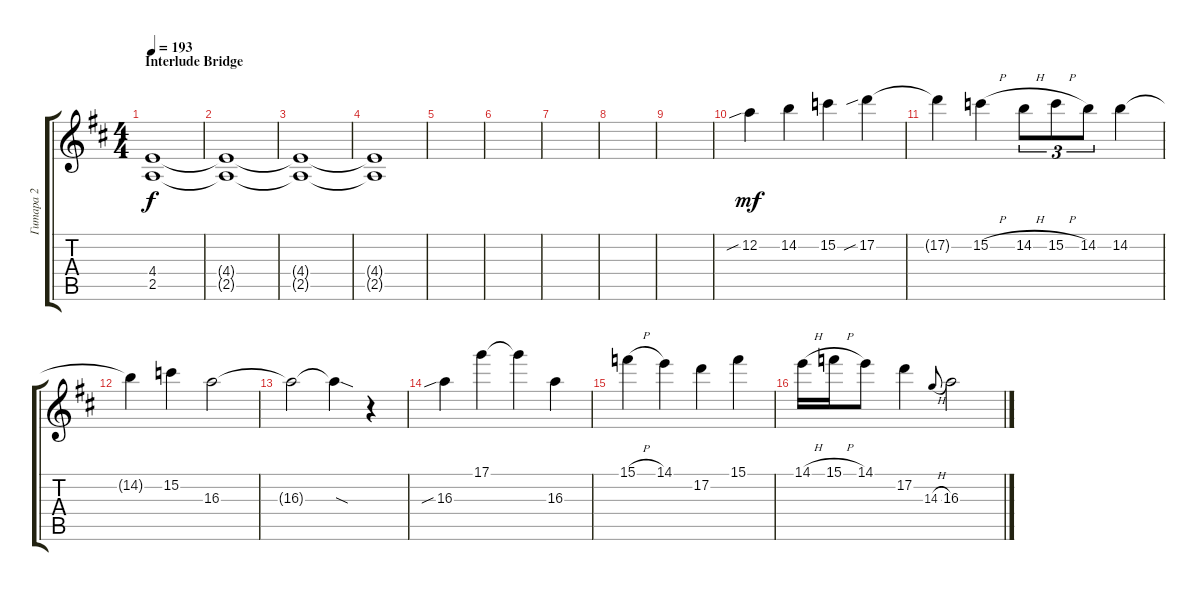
\track ("Гитара 2" "Гитара 2") {instrument distortionguitar}
\staff {score tabs}
\tuning (D4 A3 F3 C3 G2 D2) {hide}
\ts (4 4)
\section ("" "Interlude Bridge")
\tempo 193
\clef g2
\ks bminor
(4.4 2.5).1{dy f} |
(4.4{t} 2.5{t}).1{volume 0} |
(4.4{t} 2.5{t}).1 |
(4.4{t} 2.5{t}).1 |
|
|
|
|
|
12.2{sib}.4{dy mf} 14.2.4 15.2.4 17.2{sib}.4 |
17.2{t}.4 15.2{h}.4 14.2{h}.8{tu (3 2)} 15.2{h}.8{tu (3 2)} 14.2.8{tu (3 2)} 14.2.4 |
14.2{t}.4 15.2.4 16.3.2 |
16.3{t}.2 16.3{sod t}.4 r.4 |
16.3{sib}.4 17.1.4 17.1{t}.4 16.3.4 |
15.1{h}.4 14.1.4 17.2.4 15.1.4 |
14.1{h}.16 15.1{h}.16 14.1.8 17.2.4 14.3{h}.8{gr onbeat} 16.3.2
